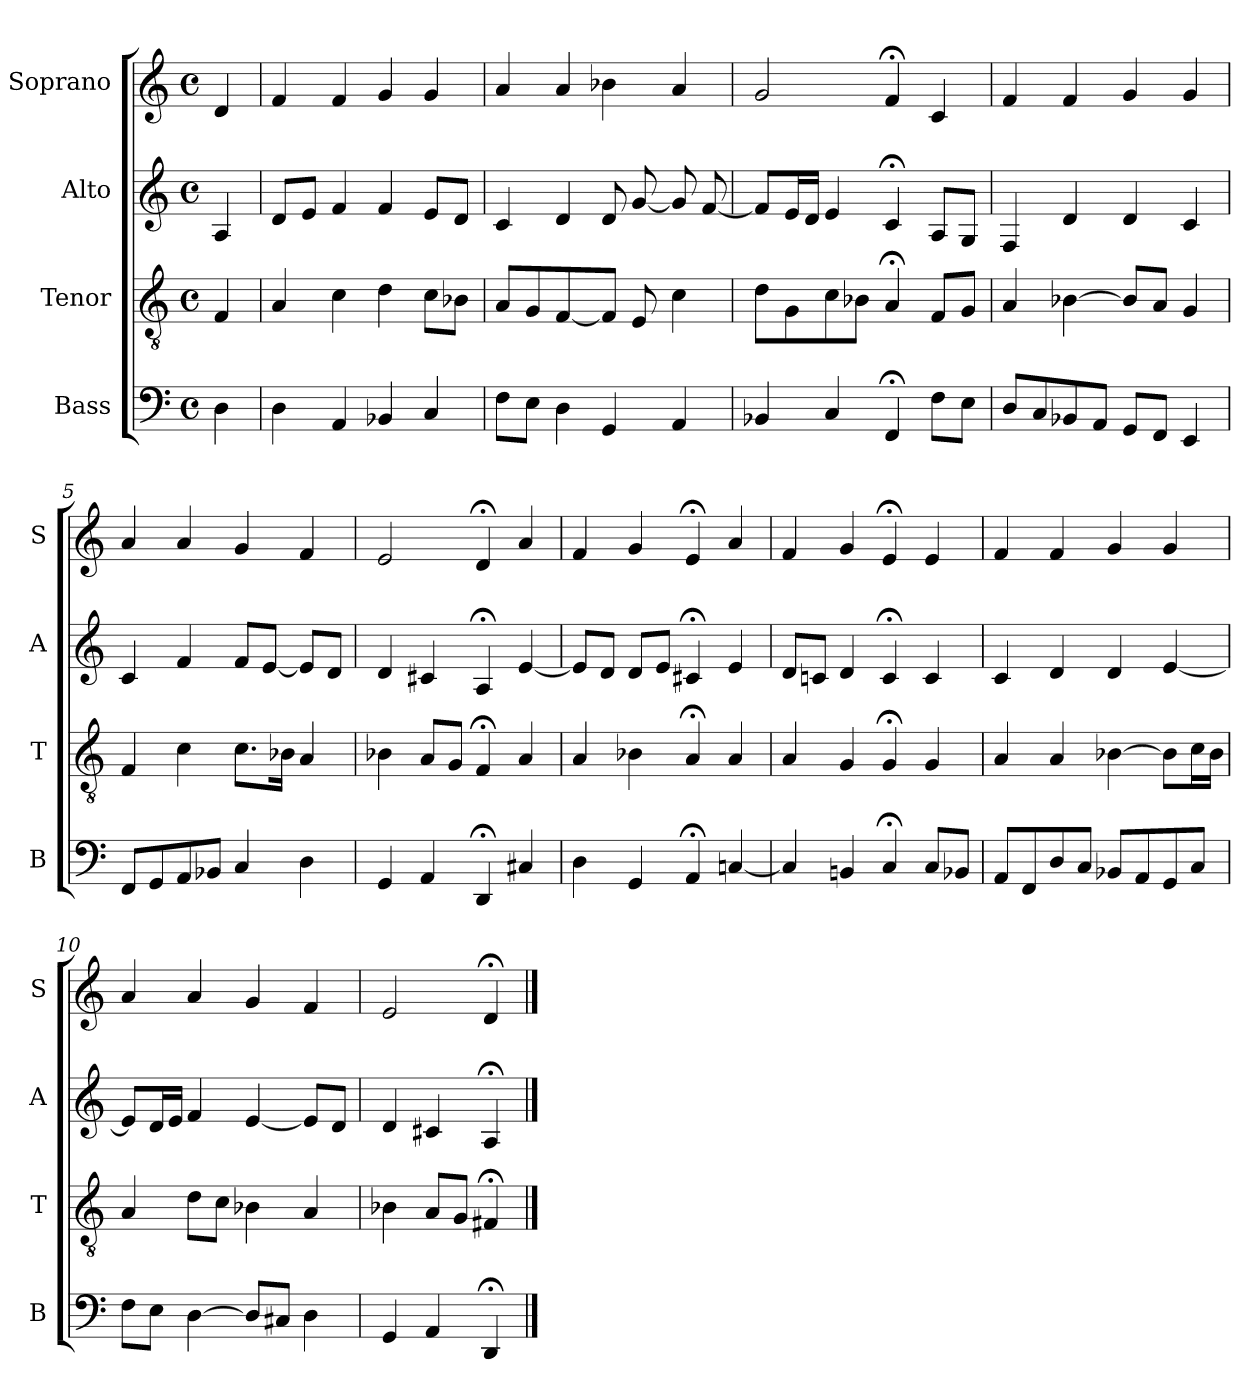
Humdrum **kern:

**kern	**kern	**kern	**kern
*part4	*part3	*part2	*part1
*staff4	*staff3	*staff2	*staff1
*I"Bass	*I"Tenor	*I"Alto	*I"Soprano
*I'B	*I'T	*I'A	*I'S
*clefF4	*clefGv2	*clefG2	*clefG2
*k[]	*k[]	*k[]	*k[]
*D:dor	*D:dor	*D:dor	*D:dor
*M4/4	*M4/4	*M4/4	*M4/4
*met(c)	*met(c)	*met(c)	*met(c)
*MM100	*MM100	*MM100	*MM100
=	=	=	=
4D	4F	4A	4d
=1	=1	=1	=1
4D	4A	8dL	4f
.	.	8eJ	.
4AA	4c	4f	4f
4BB-X	4d	4f	4g
4C	8cL	8eL	4g
.	8B-XJ	8dJ	.
=2	=2	=2	=2
8FL	8AL	4c	4a
8EJ	8GJ	.	.
4D	[4F	4d	4a
4GG	8FJ]	8d	4b-X
.	8E	[8g	.
4AA	4c	8g]	4a
.	.	[8f	.
=3	=3	=3	=3
4BB-X	8dL	8fL]	2g
.	8G	16eL	.
.	.	16dJJ	.
4C	8c	4e	.
.	8B-XJ	.	.
4FF;<	4A;<	4c;<	4f;<
8FL	8FL	8AL	4c
8EJ	8GJ	8GJ	.
=4	=4	=4	=4
8DL	4A	4F	4f
8C	.	.	.
8BB-X	[4B-X	4d	4f
8AAJ	.	.	.
8GGL	8B-L]	4d	4g
8FFJ	8AJ	.	.
4EE	4G	4c	4g
=5	=5	=5	=5
8FFL	4F	4c	4a
8GG	.	.	.
8AA	4c	4f	4a
8BB-XJ	.	.	.
4C	8.cL	8fL	4g
.	.	[8eJ	.
.	16B-XJk	.	.
4D	4A	8eL]	4f
.	.	8dJ	.
=6	=6	=6	=6
4GG	4B-X	4d	2e
4AA	8AL	4c#X	.
.	8GJ	.	.
4DD;<	4F;<	4A;<	4d;<
4C#X	4A	[4e	4a
=7	=7	=7	=7
4D	4A	8eL]	4f
.	.	8dJ	.
4GG	4B-X	8dL	4g
.	.	8eJ	.
4AA;<	4A;<	4c#X;<	4e;<
[4Cn	4A	4e	4a
=8	=8	=8	=8
4C]	4A	8dL	4f
.	.	8cnJ	.
4BBn	4G	4d	4g
4C;<	4G;<	4c;<	4e;<
8CL	4G	4c	4e
8BB-XJ	.	.	.
=9	=9	=9	=9
8AAL	4A	4c	4f
8FF	.	.	.
8D	4A	4d	4f
8CJ	.	.	.
8BB-XL	[4B-X	4d	4g
8AA	.	.	.
8GG	8B-L]	[4e	4g
8CJ	16cL	.	.
.	16B-JJ	.	.
=10	=10	=10	=10
8FL	4A	8eL]	4a
8EJ	.	16dL	.
.	.	16eJJ	.
[4D	8dL	4f	4a
.	8cJ	.	.
8DL]	4B-X	[4e	4g
8C#XJ	.	.	.
4D	4A	8eL]	4f
.	.	8dJ	.
=11	=11	=11	=11
4GG	4B-X	4d	2e
4AA	8AL	4c#X	.
.	8GJ	.	.
4DD;<	4F#X;<	4A;<	4d;<
==	==	==	==
*-	*-	*-	*-
